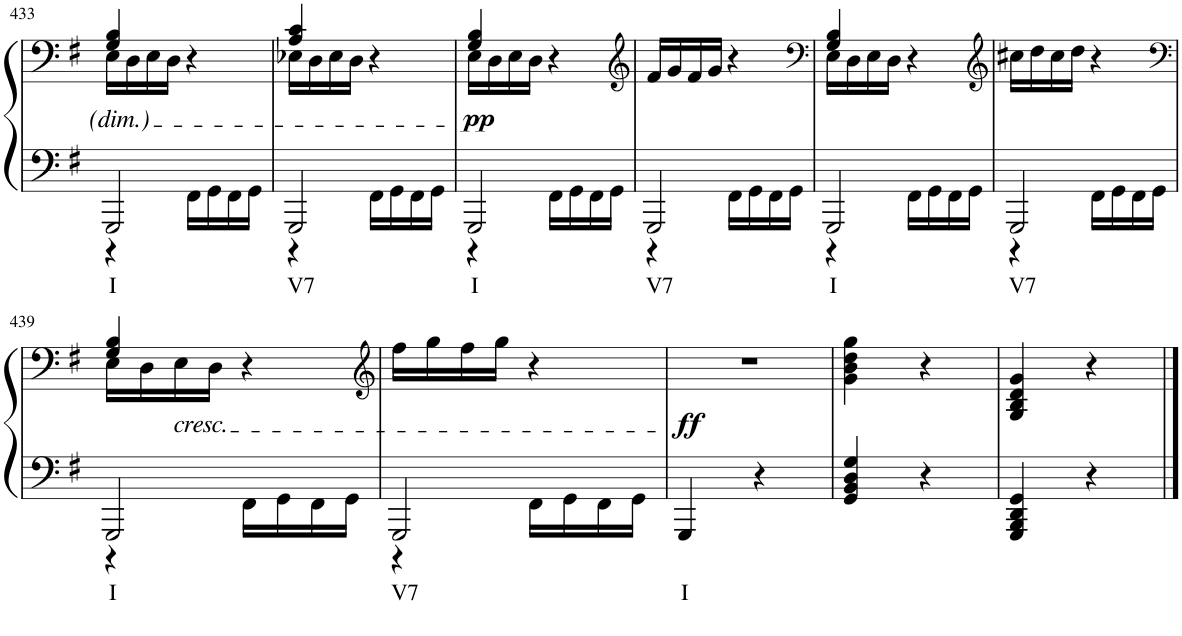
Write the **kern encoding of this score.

**kern	**text	**kern	**dynam
*part1	*part1	*part1	*part1
*staff2	*staff2	*staff1	*staff1/2
*I"Piano	*	*	*
*I'Pno.	*	*	*
!!LO:PB:g=z
*clefG2	*	*clefF4	*
*k[f#]	*	*k[f#]	*
*M2/4	*	*M2/4	*
=433	=433	=433	=433
!	!LO:LY:b	!	!
*^	*	*^	*
2GGG/	4r	I	4G/ 4B/	16E\LL	.
.	.	.	.	16D\	.
.	.	.	.	16E\	.
.	.	.	.	16D\JJ	.
.	16FF#\LL	.	4r	4ryy	.
.	16GG\	.	.	.	.
.	16FF#\	.	.	.	.
.	16GG\JJ	.	.	.	.
=434	=434	=434	=434	=434	=434
!	!	!LO:LY:b	!	!	!
2GGG/	4r	V7	4A/ 4c/	16E-X\LL	.
.	.	.	.	16D\	.
.	.	.	.	16E-\	.
.	.	.	.	16D\JJ	.
.	16FF#\LL	.	4r	4ryy	.
.	16GG\	.	.	.	.
.	16FF#\	.	.	.	.
.	16GG\JJ	.	.	.	.
=435	=435	=435	=435	=435	=435
!	!	!LO:LY:b	!	!	!LO:DY:b
2GGG/	4r	I	4G/ 4B/	16E\LL	pp
.	.	.	.	16D\	.
.	.	.	.	16E\	.
.	.	.	.	16D\JJ	.
.	16FF#\LL	.	4r	4ryy	.
.	16GG\	.	.	.	.
.	16FF#\	.	.	.	.
.	16GG\JJ	.	.	.	.
*	*	*	*v	*v	*
=436	=436	=436	=436	=436
*	*	*	*clefG2	*
!	!	!LO:LY:b	!	!
2GGG/	4r	V7	16f#/LL	.
.	.	.	16g/	.
.	.	.	16f#/	.
.	.	.	16g/JJ	.
.	16FF#\LL	.	4r	.
.	16GG\	.	.	.
.	16FF#\	.	.	.
.	16GG\JJ	.	.	.
=437	=437	=437	=437	=437
*	*	*	*clefF4	*
!	!	!LO:LY:b	!	!
*	*	*	*^	*
2GGG/	4r	I	4G/ 4B/	16E\LL	.
.	.	.	.	16D\	.
.	.	.	.	16E\	.
.	.	.	.	16D\JJ	.
.	16FF#\LL	.	4r	4ryy	.
.	16GG\	.	.	.	.
.	16FF#\	.	.	.	.
.	16GG\JJ	.	.	.	.
*	*	*	*v	*v	*
=438	=438	=438	=438	=438
*	*	*	*clefG2	*
!	!	!LO:LY:b	!	!
2GGG/	4r	V7	16cc#X\LL	.
.	.	.	16dd\	.
.	.	.	16cc#\	.
.	.	.	16dd\JJ	.
.	16FF#\LL	.	4r	.
.	16GG\	.	.	.
.	16FF#\	.	.	.
.	16GG\JJ	.	.	.
!!LO:LB:g=z
=439	=439	=439	=439	=439
*	*	*	*clefF4	*
!	!	!LO:LY:b	!	!
*	*	*	*^	*
2GGG/	4r	I	4G/ 4B/	16E\LL	.
.	.	.	.	16D\	.
!	!	!	!	!LO:TX:b:i:t=cresc.	!
.	.	.	.	16E\	.
.	.	.	.	16D\JJ	.
.	16FF#\LL	.	4r	4ryy	.
.	16GG\	.	.	.	.
.	16FF#\	.	.	.	.
.	16GG\JJ	.	.	.	.
*	*	*	*v	*v	*
=440	=440	=440	=440	=440
*	*	*	*clefG2	*
!	!	!LO:LY:b	!	!
2GGG/	4r	V7	16ff#\LL	.
.	.	.	16gg\	.
.	.	.	16ff#\	.
.	.	.	16gg\JJ	.
.	16FF#\LL	.	4r	.
.	16GG\	.	.	.
.	16FF#\	.	.	.
.	16GG\JJ	.	.	.
=441	=441	=441	=441	=441
!	!	!LO:LY:b	!	!LO:DY:b
*v	*v	*	*	*
4GGG/	I	2r	ff
4r	.	.	.
=442	=442	=442	=442
4GG/ 4BB/ 4D/ 4G/	.	4g\ 4b\ 4dd\ 4gg\	.
4r	.	4r	.
=443	=443	=443	=443
4GGG/ 4BBB/ 4DD/ 4GG/	.	4G/ 4B/ 4d/ 4g/	.
4r	.	4r	.
==	==	==	==
*-	*-	*-	*-
